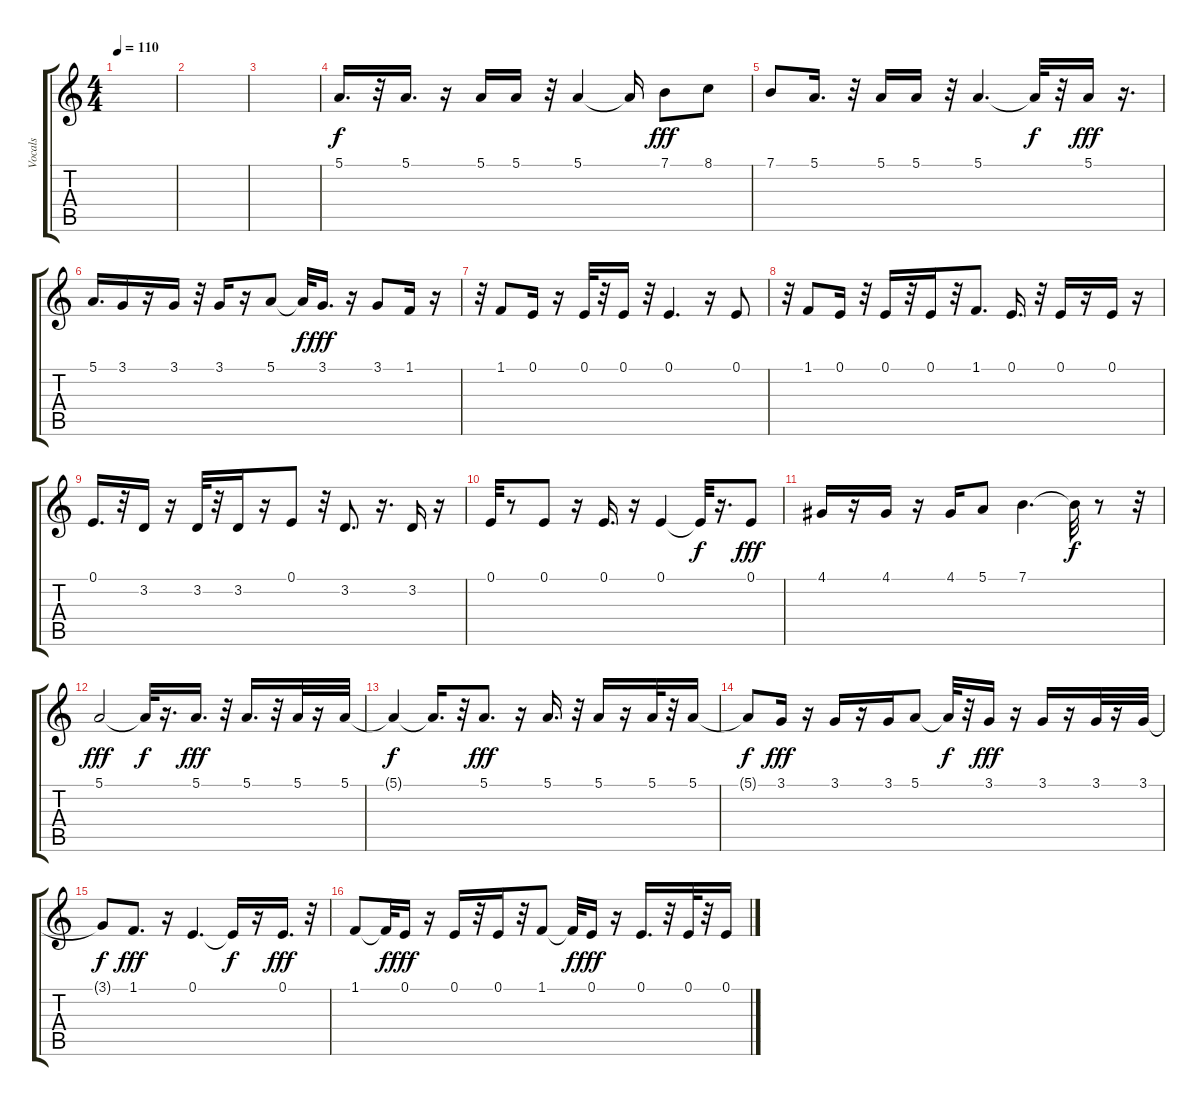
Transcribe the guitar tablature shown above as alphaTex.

\track ("Vocals" "Vocals") {instrument lead6voice}
\staff {score tabs}
\tuning (E4 B3 G3 D3 A2 E2) {hide}
\ts (4 4)
\tempo 110
\clef g2
\ks c
|
|
|
5.1.16{d} r.32 5.1.16{d} r.16 5.1.16 5.1.16 r.32 5.1.4 5.1{t}.16{dy f} 7.1.8{dy fff} 8.1.8 |
7.1.8 5.1.16{d} r.32 5.1.16 5.1.16 r.32 5.1.4{d} 5.1{t}.32{dy f} r.32 5.1.16{dy fff} r.16{d} |
5.1.16{d} 3.1.16 r.16 3.1.16 r.32 3.1.16 r.16 5.1.8 5.1{t}.32{dy f} 3.1.16{d dy fff} r.16 3.1.8 1.1.16 r.16 |
r.32 1.1.8 0.1.16 r.16 0.1.32 r.32 0.1.16 r.32 0.1.4{d} r.16 0.1.8 |
r.32 1.1.8 0.1.16 r.32 0.1.16 r.32 0.1.16 r.32 1.1.8{d} 0.1.16{d} r.32 0.1.16 r.16 0.1.16 r.16 |
0.1.16{d} r.32 3.2.16 r.16 3.2.32 r.32 3.2.16 r.16 0.1.8 r.32 3.2.8{d} r.16{d} 3.2.16 r.16 |
0.1.32 r.8 0.1.8 r.16 0.1.16{d} r.16 0.1.4 0.1{t}.32{dy f} r.16{d} 0.1.8{dy fff} |
4.1.16 r.16 4.1.16 r.16 4.1.16 5.1.8 7.1.4{d} 7.1{t}.32{dy f} r.8 r.32 |
5.1.2{dy fff} 5.1{t}.32{dy f} r.16{d} 5.1.16{d dy fff} r.32 5.1.16{d} r.32 5.1.32 r.16 5.1.32 |
5.1{t}.4{dy f} 5.1{t}.16{d} r.32 5.1.8{d dy fff} r.16 5.1.16{d} r.32 5.1.16 r.16 5.1.32 r.32 5.1.16 |
5.1{t}.8{dy f} 3.1.16{dy fff} r.16 3.1.16 r.16 3.1.16 5.1.8 5.1{t}.32{dy f} r.32 3.1.16{dy fff} r.16 3.1.16 r.16 3.1.32 r.16 3.1.32 |
3.1{t}.8{dy f} 1.1.8{d dy fff} r.16 0.1.4{d} 0.1{t}.16{dy f} r.16 0.1.16{d dy fff} r.32 |
1.1.8 1.1{t}.32{dy f} 0.1.16{dy fff} r.16 0.1.16 r.32 0.1.16 r.32 1.1.8 1.1{t}.32{dy f} 0.1.16{dy fff} r.16 0.1.16{d} r.32 0.1.32 r.32 0.1.16
